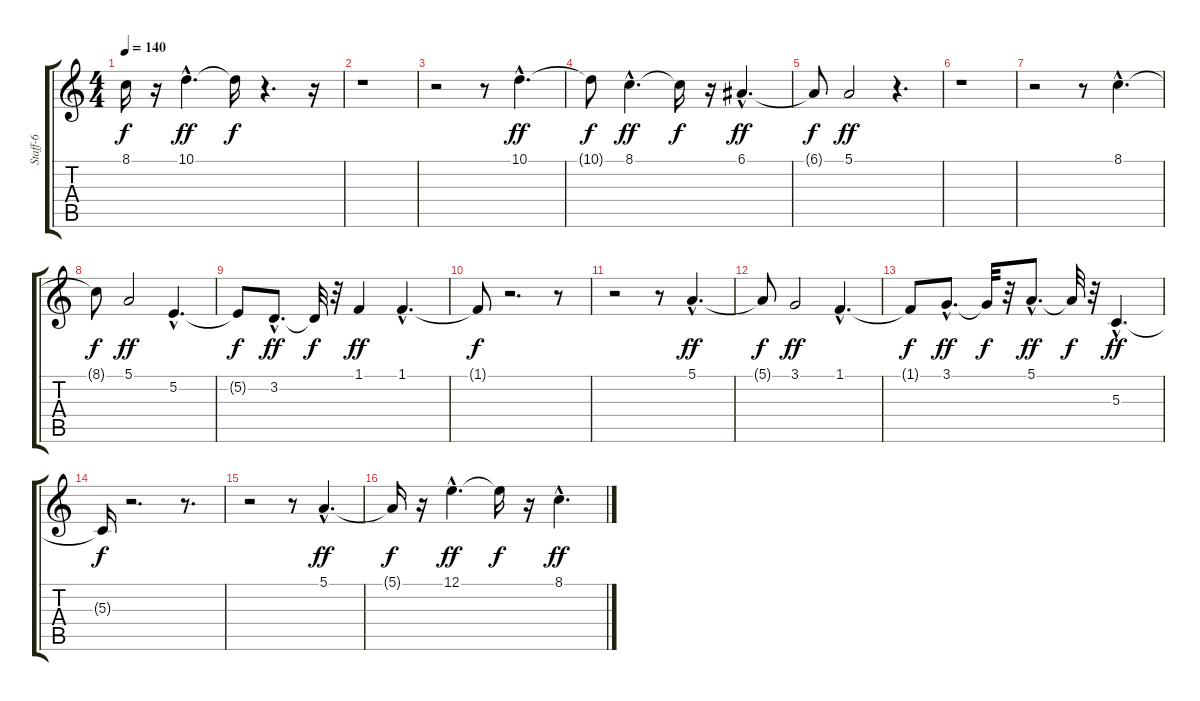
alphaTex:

\track ("Staff-6" "Staff-6") {instrument flute}
\staff {score tabs}
\tuning (E4 B3 G3 D3 A2 E2) {hide}
\ts (4 4)
\tempo 140
\clef g2
\ks c
8.1{t}.16{dy f} r.16 10.1{hac}.4{d dy ff} 10.1{t}.16{dy f} r.4{d} r.16 |
r.1 |
r.2 r.8 10.1{hac}.4{d dy ff} |
10.1{t}.8{dy f} 8.1{hac}.4{d dy ff} 8.1{t}.16{dy f} r.16 6.1{hac}.4{d dy ff} |
6.1{t}.8{dy f} 5.1.2{dy ff} r.4{d} |
r.1 |
r.2 r.8 8.1{hac}.4{d} |
8.1{t}.8{dy f} 5.1.2{dy ff} 5.2{hac}.4{d} |
5.2{t}.8{dy f} 3.2{hac}.8{d dy ff} 3.2{t}.32{dy f} r.32 1.1.4{dy ff} 1.1{hac}.4{d} |
1.1{t}.8{dy f} r.2{d} r.8 |
r.2 r.8 5.1{hac}.4{d dy ff} |
5.1{t}.8{dy f} 3.1.2{dy ff} 1.1{hac}.4{d} |
1.1{t}.8{dy f} 3.1{hac}.8{d dy ff} 3.1{t}.32{dy f} r.32 5.1{hac}.8{d dy ff} 5.1{t}.32{dy f} r.32 5.3{hac}.4{d dy ff} |
5.3{t}.16{dy f} r.2{d} r.8{d} |
r.2 r.8 5.1{hac}.4{d dy ff} |
5.1{t}.16{dy f} r.16 12.1{hac}.4{d dy ff} 12.1{t}.16{dy f} r.16 8.1{hac}.4{d dy ff}
